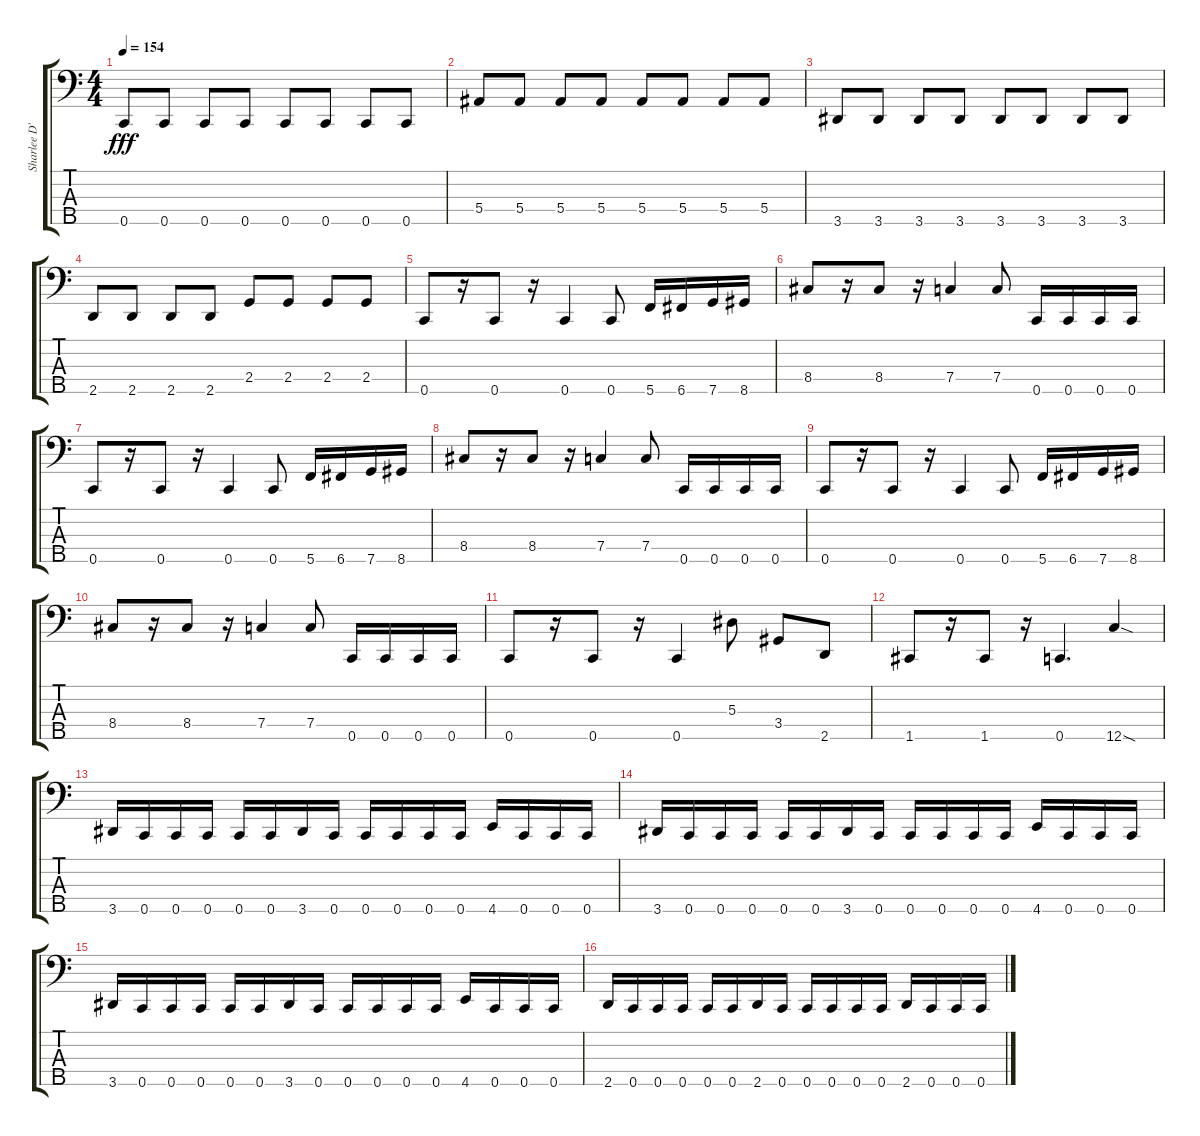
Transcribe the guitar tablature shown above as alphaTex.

\track ("Sharlee D'Angelo" "Sharlee D'") {instrument electricbasspick}
\staff {score tabs}
\tuning (Ab2 Eb2 Bb1 F1 C1) {hide}
\ts (4 4)
\tempo 154
\clef f4
\ks c
0.5.8{dy fff} 0.5.8 0.5.8 0.5.8 0.5.8 0.5.8 0.5.8 0.5.8 |
5.4.8 5.4.8 5.4.8 5.4.8 5.4.8 5.4.8 5.4.8 5.4.8 |
3.5.8 3.5.8 3.5.8 3.5.8 3.5.8 3.5.8 3.5.8 3.5.8 |
2.5.8 2.5.8 2.5.8 2.5.8 2.4.8 2.4.8 2.4.8 2.4.8 |
0.5.8 r.16 0.5.8 r.16 0.5.4 0.5.8 5.5.16 6.5.16 7.5.16 8.5.16 |
8.4.8 r.16 8.4.8 r.16 7.4.4 7.4.8 0.5.16 0.5.16 0.5.16 0.5.16 |
0.5.8 r.16 0.5.8 r.16 0.5.4 0.5.8 5.5.16 6.5.16 7.5.16 8.5.16 |
8.4.8 r.16 8.4.8 r.16 7.4.4 7.4.8 0.5.16 0.5.16 0.5.16 0.5.16 |
0.5.8 r.16 0.5.8 r.16 0.5.4 0.5.8 5.5.16 6.5.16 7.5.16 8.5.16 |
8.4.8 r.16 8.4.8 r.16 7.4.4 7.4.8 0.5.16 0.5.16 0.5.16 0.5.16 |
0.5.8 r.16 0.5.8 r.16 0.5.4 5.3.8 3.4.8 2.5.8 |
1.5.8 r.16 1.5.8 r.16 0.5.4{d} 12.5{sod}.4 |
3.5.16 0.5.16 0.5.16 0.5.16 0.5.16 0.5.16 3.5.16 0.5.16 0.5.16 0.5.16 0.5.16 0.5.16 4.5.16 0.5.16 0.5.16 0.5.16 |
3.5.16 0.5.16 0.5.16 0.5.16 0.5.16 0.5.16 3.5.16 0.5.16 0.5.16 0.5.16 0.5.16 0.5.16 4.5.16 0.5.16 0.5.16 0.5.16 |
3.5.16 0.5.16 0.5.16 0.5.16 0.5.16 0.5.16 3.5.16 0.5.16 0.5.16 0.5.16 0.5.16 0.5.16 4.5.16 0.5.16 0.5.16 0.5.16 |
2.5.16 0.5.16 0.5.16 0.5.16 0.5.16 0.5.16 2.5.16 0.5.16 0.5.16 0.5.16 0.5.16 0.5.16 2.5.16 0.5.16 0.5.16 0.5.16
